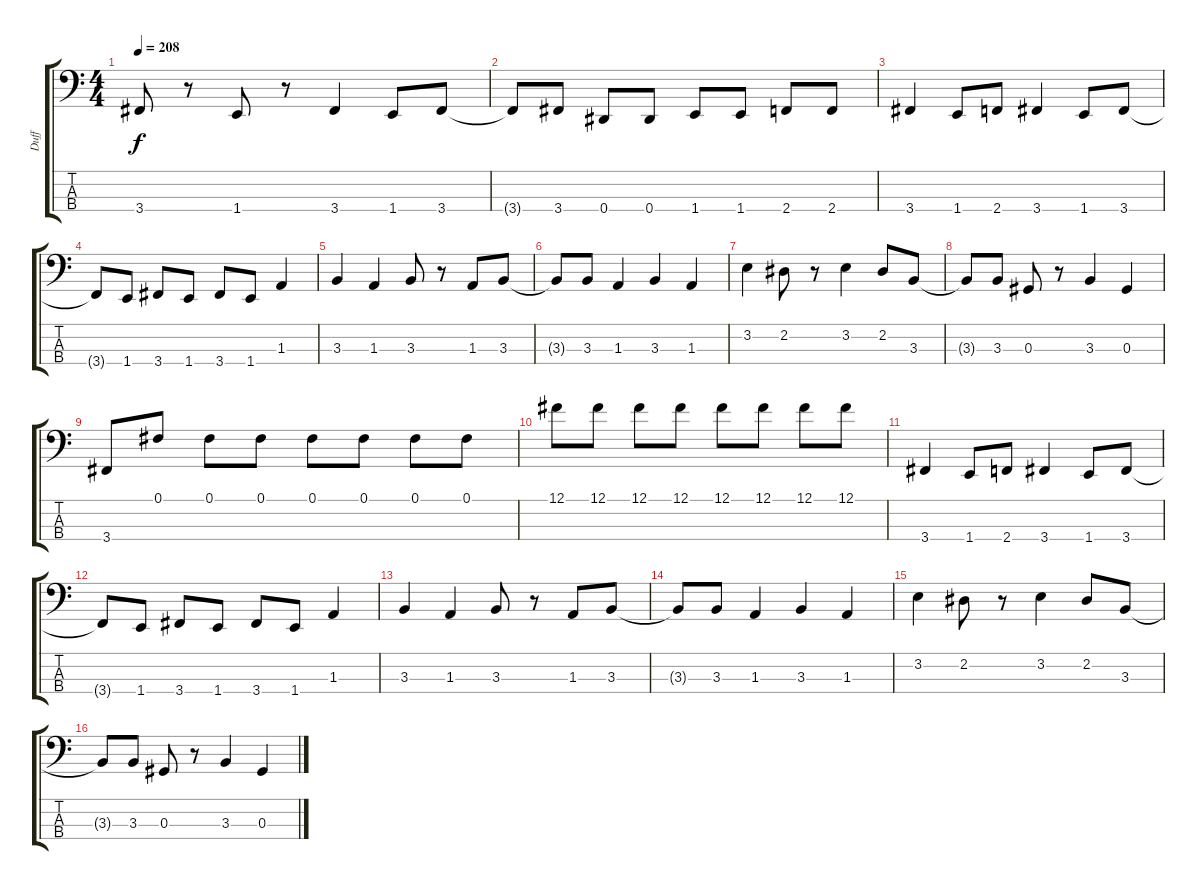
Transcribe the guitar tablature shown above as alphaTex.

\track ("Duff" "Duff") {instrument electricbasspick}
\staff {score tabs}
\tuning (Gb2 Db2 Ab1 Eb1) {hide}
\ts (4 4)
\tempo 208
\clef f4
\ks c
3.4.8{dy f} r.8 1.4.8 r.8 3.4.4 1.4.8 3.4.8 |
3.4{t}.8 3.4.8 0.4.8 0.4.8 1.4.8 1.4.8 2.4.8 2.4.8 |
3.4.4 1.4.8 2.4.8 3.4.4 1.4.8 3.4.8 |
3.4{t}.8 1.4.8 3.4.8 1.4.8 3.4.8 1.4.8 1.3.4 |
3.3.4 1.3.4 3.3.8 r.8 1.3.8 3.3.8 |
3.3{t}.8 3.3.8 1.3.4 3.3.4 1.3.4 |
3.2.4 2.2.8 r.8 3.2.4 2.2.8 3.3.8 |
3.3{t}.8 3.3.8 0.3.8 r.8 3.3.4 0.3.4 |
3.4.8 0.1.8 0.1.8 0.1.8 0.1.8 0.1.8 0.1.8 0.1.8 |
12.1.8 12.1.8 12.1.8 12.1.8 12.1.8 12.1.8 12.1.8 12.1.8 |
3.4.4 1.4.8 2.4.8 3.4.4 1.4.8 3.4.8 |
3.4{t}.8 1.4.8 3.4.8 1.4.8 3.4.8 1.4.8 1.3.4 |
3.3.4 1.3.4 3.3.8 r.8 1.3.8 3.3.8 |
3.3{t}.8 3.3.8 1.3.4 3.3.4 1.3.4 |
3.2.4 2.2.8 r.8 3.2.4 2.2.8 3.3.8 |
3.3{t}.8 3.3.8 0.3.8 r.8 3.3.4 0.3.4
